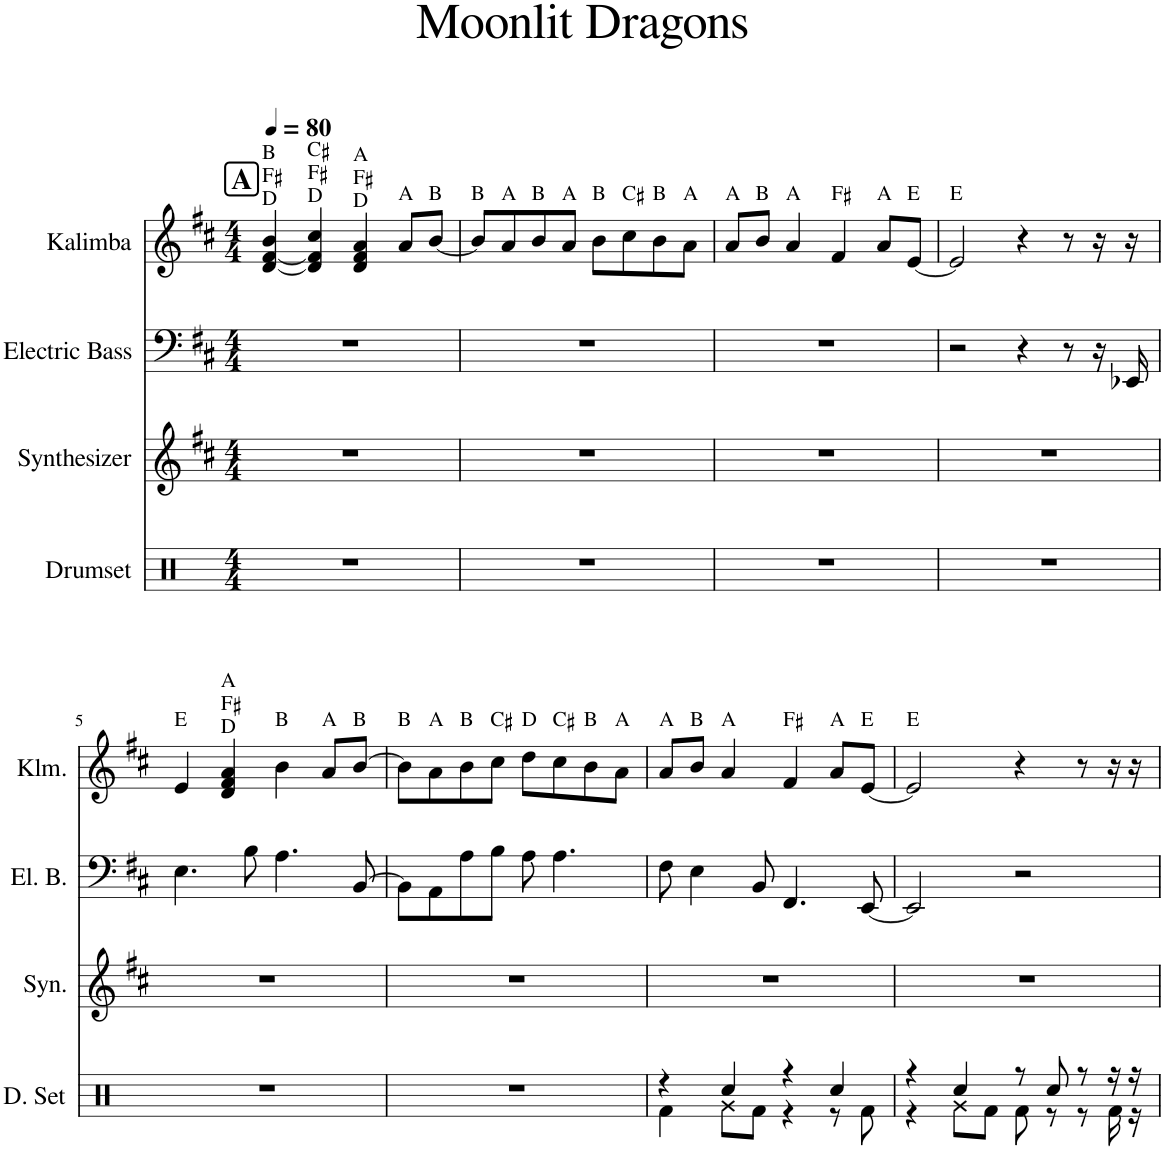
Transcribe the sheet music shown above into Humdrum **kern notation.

**kern	**kern	**kern	**kern
*part4	*part3	*part2	*part1
*staff4	*staff3	*staff2	*staff1
*I"Drumset	*I"Synthesizer	*I"Electric Bass	*I"Kalimba
*I'D. Set	*I'Syn.	*I'El. B.	*I'Klm.
*clefX	*clefG2	*clefF4	*clefG2
*	*	*Trd7c12	*
*k[]	*k[f#c#]	*k[f#c#]	*k[f#c#]
*M4/4	*M4/4	*M4/4	*M4/4
*MM80	*MM80	*MM80	*MM80
!!LO:REH:place=s1:a:B:cj:fs=14:t=A
=1	=1	=1	=1
!	!	!	!LO:TX:a:t=B
!	!	!	!LO:TX:a:t=F♯
!	!	!	!LO:TX:a:t=D
1r	1r	1r	[4d/ [<4f#/ 4b/
!	!	!	!LO:TX:a:t=C♯
!	!	!	!LO:TX:a:t=F♯
!	!	!	!LO:TX:a:t=D
.	.	.	4d/] 4f#/] 4cc#/
!	!	!	!LO:TX:a:t=A
!	!	!	!LO:TX:a:t=F♯
!	!	!	!LO:TX:a:t=D
.	.	.	4d/ 4f#/ 4a/
!	!	!	!LO:TX:a:t=A
.	.	.	8a/L
!	!	!	!LO:TX:a:t=B
.	.	.	[8b/J
=2	=2	=2	=2
!	!	!	!LO:TX:a:t=B
1r	1r	1r	8b/L]
!	!	!	!LO:TX:a:t=A
.	.	.	8a/
!	!	!	!LO:TX:a:t=B
.	.	.	8b/
!	!	!	!LO:TX:a:t=A
.	.	.	8a/J
!	!	!	!LO:TX:a:t=B
.	.	.	8b\L
!	!	!	!LO:TX:a:t=C♯
.	.	.	8cc#\
!	!	!	!LO:TX:a:t=B
.	.	.	8b\
!	!	!	!LO:TX:a:t=A
.	.	.	8a\J
=3	=3	=3	=3
!	!	!	!LO:TX:a:t=A
1r	1r	1r	8a/L
!	!	!	!LO:TX:a:t=B
.	.	.	8b/J
!	!	!	!LO:TX:a:t=A
.	.	.	4a/
!	!	!	!LO:TX:a:t=F♯
.	.	.	4f#/
!	!	!	!LO:TX:a:t=A
.	.	.	8a/L
!	!	!	!LO:TX:a:t=E
.	.	.	[8e/J
=4	=4	=4	=4
!	!	!	!LO:TX:a:t=E
1r	1r	2r	2e/]
.	.	4r	4r
.	.	8r	8r
.	.	16r	16r
.	.	16EE-X/	16r
!!LO:LB:g=z
=5	=5	=5	=5
!	!	!	!LO:TX:a:t=E
1r	1r	4.E\	4e/
!	!	!	!LO:TX:a:t=A
!	!	!	!LO:TX:a:t=F♯
!	!	!	!LO:TX:a:t=D
.	.	.	4d/ 4f#/ 4a/
.	.	8B\	.
!	!	!	!LO:TX:a:t=B
.	.	4.A\	4b\
!	!	!	!LO:TX:a:t=A
.	.	.	8a/L
!	!	!	!LO:TX:a:t=B
.	.	[8BB/	[8b/J
=6	=6	=6	=6
!	!	!	!LO:TX:a:t=B
1r	1r	8BB\L]	8b\L]
!	!	!	!LO:TX:a:t=A
.	.	8AA\	8a\
!	!	!	!LO:TX:a:t=B
.	.	8A\	8b\
!	!	!	!LO:TX:a:t=C♯
.	.	8B\J	8cc#\J
!	!	!	!LO:TX:a:t=D
.	.	8A\	8dd\L
!	!	!	!LO:TX:a:t=C♯
.	.	4.A\	8cc#\
!	!	!	!LO:TX:a:t=B
.	.	.	8b\
!	!	!	!LO:TX:a:t=A
.	.	.	8a\J
=7	=7	=7	=7
*^	*	*	*
!	!	!	!	!LO:TX:a:t=A
4r	4Rf\	1r	8F#\	8a/L
!	!	!	!	!LO:TX:a:t=B
.	.	.	4E\	8b/J
!	!	!	!	!LO:TX:a:t=A
4Rcc/	8Rg\L	.	.	4a/
.	8Rf\J	.	8BB/	.
!	!	!	!	!LO:TX:a:t=F♯
4r	4r	.	4.FF#/	4f#/
!	!	!	!	!LO:TX:a:t=A
4Rcc/	8r	.	.	8a/L
!	!	!	!	!LO:TX:a:t=E
.	8Rf\	.	[8EE/	[8e/J
=8	=8	=8	=8	=8
!	!	!	!	!LO:TX:a:t=E
4r	4r	1r	2EE/]	2e/]
4Rcc/	8Rg\L	.	.	.
.	8Rf\J	.	.	.
8r	8Rf\	.	2r	4r
8Rcc/	8r	.	.	.
8r	8r	.	.	8r
16r	16Rf\	.	.	16r
16r	16r	.	.	16r
*v	*v	*	*	*
=	=	=	=
*-	*-	*-	*-
